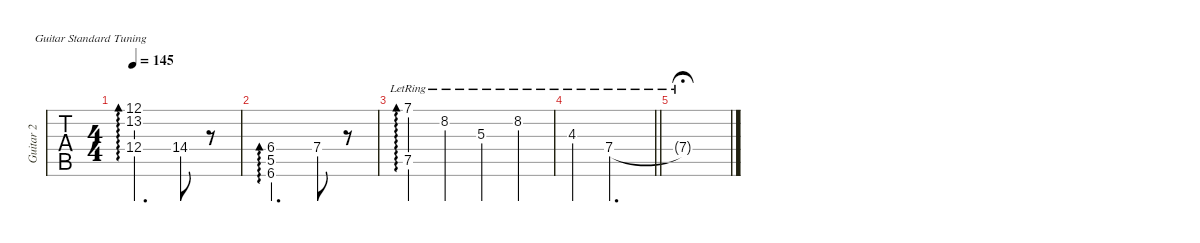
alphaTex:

\defaultSystemsLayout 4
\hideDynamics
\bracketExtendMode nobrackets
\multiTrackTrackNamePolicy allsystems
\firstSystemTrackNameMode fullname
\otherSystemsTrackNameMode fullname
\track ("Guitar 2" "Guitar 2") {instrument overdrivenguitar}
\staff {tabs}
\tuning (E4 B3 G3 D3 A2 E2)
\ts (4 4)
\tempo 145
\clef g2
\ks c
(12.1 13.2 12.4).2{d ad 0 dy mf} 14.4.8 r.8 |
(5.5 6.4{acc #} 6.6{acc #}).2{d ad 0} 7.4.8 r.8 |
(7.1{lr} 7.5{lr}).4{ad 0} 8.2{lr}.4 5.3{lr}.4 8.2{lr}.4 |
\barLineRight lightlight
4.3{lr}.4 7.4{lr}.2{d} |
7.4{lr t}.1{fermata (medium 1)}
